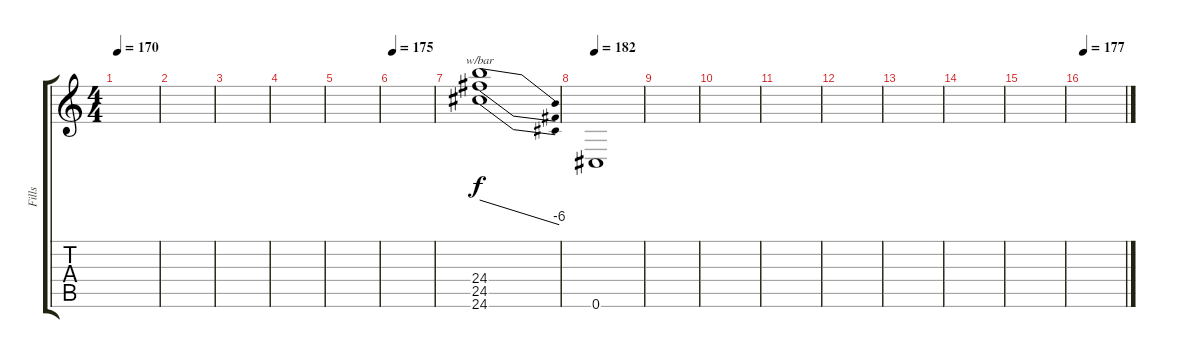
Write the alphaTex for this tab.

\track ("Fills" "Fills") {instrument overdrivenguitar}
\staff {score tabs}
\tuning (Db4 Ab3 E3 B2 Gb2 Db2) {hide}
\ts (4 4)
\tempo 170
\clef g2
\ks c
|
|
|
|
|
\tempo 175
|
(24.4 24.5 24.6).1{tbe (dive default 0 0 60 -24) instrument applause} |
\tempo 182
0.6.1{instrument gunshot} |
|
|
|
|
|
|
|
\tempo 177
